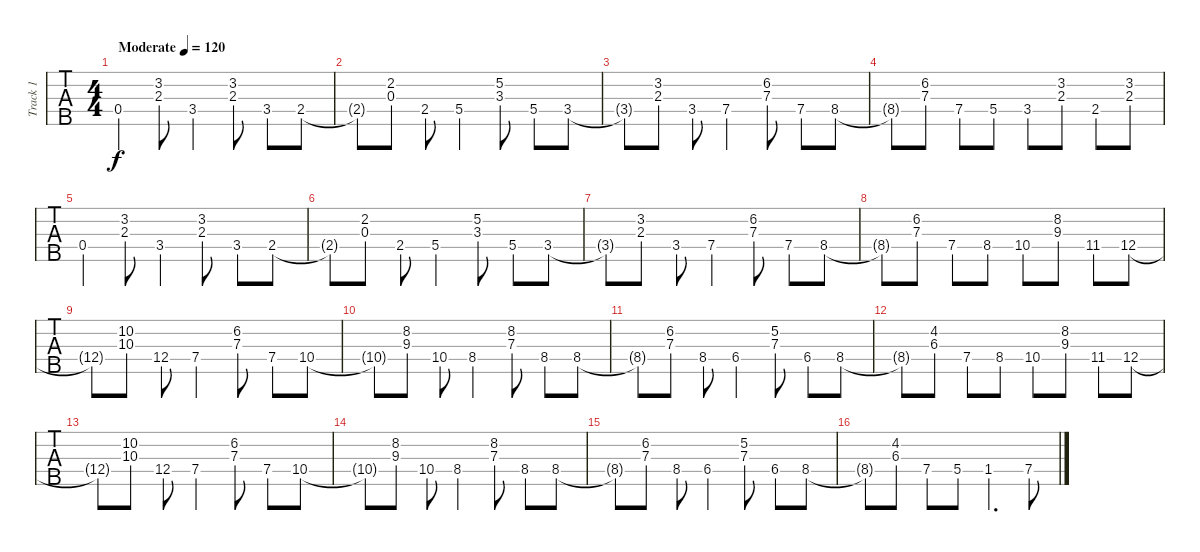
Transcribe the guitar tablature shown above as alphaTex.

\track ("Track 1" "Track 1") {instrument acousticguitarsteel}
\staff {tabs}
\tuning (D4 B3 G3 D3 G4) {hide}
\ts (4 4)
\tempo (120 "Moderate")
\clef g2
\ks c
0.4.4{dy f instrument acousticguitarsteel} (3.2 2.3).8 3.4.4 (3.2 2.3).8 3.4.8 2.4.8 |
2.4{t}.8 (2.2 0.3).8 2.4.8 5.4.4 (5.2 3.3).8 5.4.8 3.4.8 |
3.4{t}.8 (3.2 2.3).8 3.4.8 7.4.4 (6.2 7.3).8 7.4.8 8.4.8 |
8.4{t}.8 (6.2 7.3).8 7.4.8 5.4.8 3.4.8 (3.2 2.3).8 2.4.8 (3.2 2.3).8 |
0.4.4 (3.2 2.3).8 3.4.4 (3.2 2.3).8 3.4.8 2.4.8 |
2.4{t}.8 (2.2 0.3).8 2.4.8 5.4.4 (5.2 3.3).8 5.4.8 3.4.8 |
3.4{t}.8 (3.2 2.3).8 3.4.8 7.4.4 (6.2 7.3).8 7.4.8 8.4.8 |
8.4{t}.8 (6.2 7.3).8 7.4.8 8.4.8 10.4.8 (8.2 9.3).8 11.4.8 12.4.8 |
12.4{t}.8 (10.2 10.3).8 12.4.8 7.4.4 (6.2 7.3).8 7.4.8 10.4.8 |
10.4{t}.8 (8.2 9.3).8 10.4.8 8.4.4 (8.2 7.3).8 8.4.8 8.4.8 |
8.4{t}.8 (6.2 7.3).8 8.4.8 6.4.4 (5.2 7.3).8 6.4.8 8.4.8 |
8.4{t}.8 (4.2 6.3).8 7.4.8 8.4.8 10.4.8 (8.2 9.3).8 11.4.8 12.4.8 |
12.4{t}.8 (10.2 10.3).8 12.4.8 7.4.4 (6.2 7.3).8 7.4.8 10.4.8 |
10.4{t}.8 (8.2 9.3).8 10.4.8 8.4.4 (8.2 7.3).8 8.4.8 8.4.8 |
8.4{t}.8 (6.2 7.3).8 8.4.8 6.4.4 (5.2 7.3).8 6.4.8 8.4.8 |
8.4{t}.8 (4.2 6.3).8 7.4.8 5.4.8 1.4.4{d} 7.4.8
